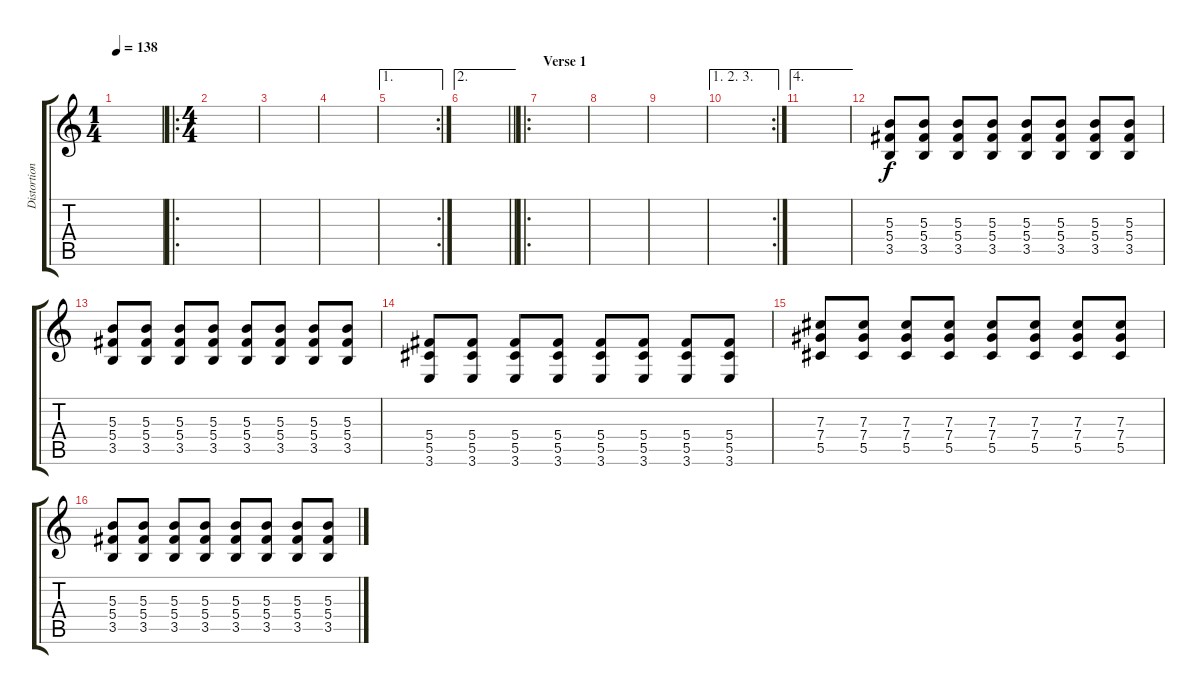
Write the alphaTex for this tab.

\track ("Distortion" "Distortion") {instrument distortionguitar}
\staff {score tabs}
\tuning (Eb4 Bb3 Gb3 Db3 Ab2 Db2) {hide}
\ts (1 4)
\tempo 138
\clef g2
\ks c
|
\ro
\ts (4 4)
|
|
|
\ae 1
\rc 2
|
\ae 2
\barLineRight lightlight
|
\ro
\section ("" "Verse 1")
|
|
|
\ae (1 2 3)
\rc 2
|
\ae 4
|
(5.3 5.4 3.5).8 (5.3 5.4 3.5).8 (5.3 5.4 3.5).8 (5.3 5.4 3.5).8 (5.3 5.4 3.5).8 (5.3 5.4 3.5).8 (5.3 5.4 3.5).8 (5.3 5.4 3.5).8 |
(5.3 5.4 3.5).8 (5.3 5.4 3.5).8 (5.3 5.4 3.5).8 (5.3 5.4 3.5).8 (5.3 5.4 3.5).8 (5.3 5.4 3.5).8 (5.3 5.4 3.5).8 (5.3 5.4 3.5).8 |
(5.4 5.5 3.6).8 (5.4 5.5 3.6).8 (5.4 5.5 3.6).8 (5.4 5.5 3.6).8 (5.4 5.5 3.6).8 (5.4 5.5 3.6).8 (5.4 5.5 3.6).8 (5.4 5.5 3.6).8 |
(7.3 7.4 5.5).8 (7.3 7.4 5.5).8 (7.3 7.4 5.5).8 (7.3 7.4 5.5).8 (7.3 7.4 5.5).8 (7.3 7.4 5.5).8 (7.3 7.4 5.5).8 (7.3 7.4 5.5).8 |
(5.3 5.4 3.5).8 (5.3 5.4 3.5).8 (5.3 5.4 3.5).8 (5.3 5.4 3.5).8 (5.3 5.4 3.5).8 (5.3 5.4 3.5).8 (5.3 5.4 3.5).8 (5.3 5.4 3.5).8
